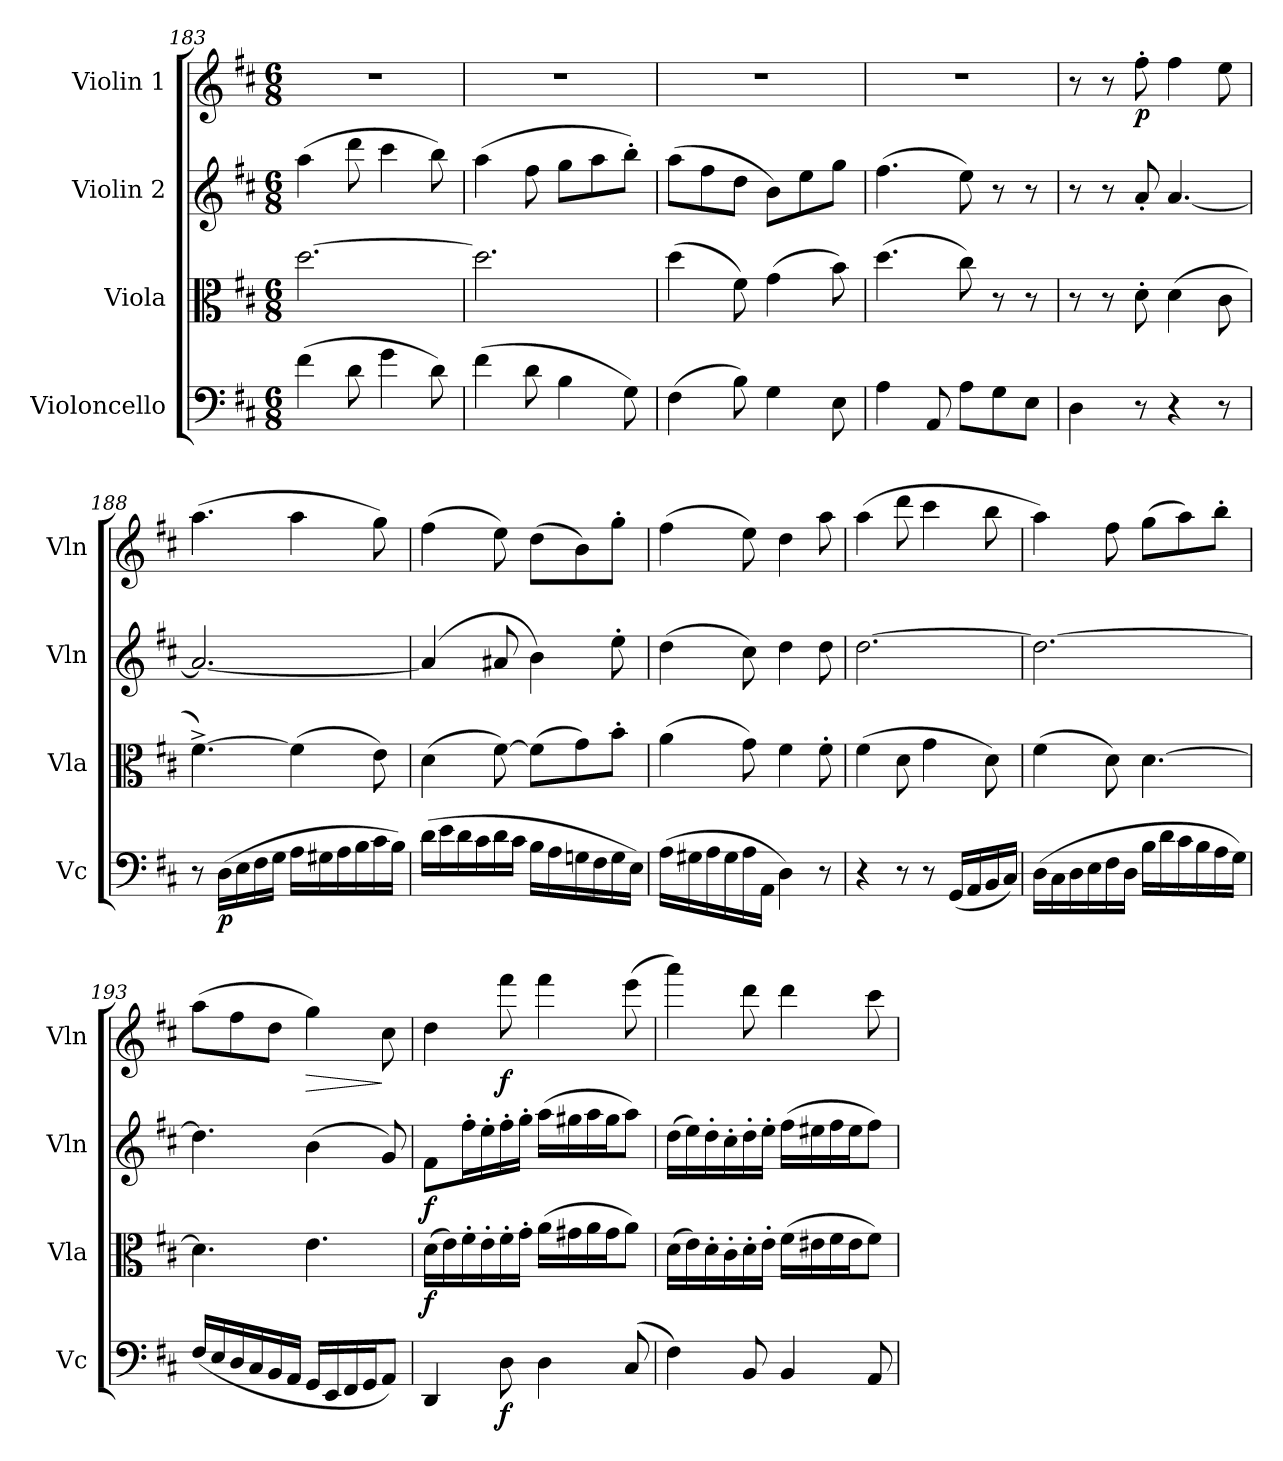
**kern	**dynam	**kern	**dynam	**kern	**dynam	**kern	**dynam
*part4	*part4	*part3	*part3	*part2	*part2	*part1	*part1
*staff4	*staff4	*staff3	*staff3	*staff2	*staff2	*staff1	*staff1
*I"Violoncello	*	*I"Viola	*	*I"Violin 2	*	*I"Violin 1	*
*I'Vc	*	*I'Vla	*	*I'Vln	*	*I'Vln	*
*clefF4	*	*clefC3	*	*clefG2	*	*clefG2	*
*k[f#c#]	*	*k[f#c#]	*	*k[f#c#]	*	*k[f#c#]	*
*M6/8	*	*M6/8	*	*M6/8	*	*M6/8	*
=183	=183	=183	=183	=183	=183	=183	=183
(>4f#\	.	[>2.dd\	.	(>4aa\	.	2.r	.
8d\	.	.	.	8ddd\	.	.	.
4g\	.	.	.	4ccc#\	.	.	.
8d\)	.	.	.	8bb\)	.	.	.
=184	=184	=184	=184	=184	=184	=184	=184
(>4f#\	.	2.dd\]	.	(>4aa\	.	2.r	.
8d\	.	.	.	8ff#\	.	.	.
4B\	.	.	.	8gg\L	.	.	.
.	.	.	.	8aa\	.	.	.
8G\)	.	.	.	8bb'\J)	.	.	.
=185	=185	=185	=185	=185	=185	=185	=185
(>4F#\	.	(4dd\	.	(>8aa\L	.	2.r	.
.	.	.	.	8ff#\	.	.	.
8B\)	.	8f#\)	.	8dd\J	.	.	.
4G\	.	(4g\	.	8b\L)	.	.	.
.	.	.	.	8ee\	.	.	.
8E\	.	8b\)	.	8gg\J	.	.	.
!!LO:PB:g=z
=186	=186	=186	=186	=186	=186	=186	=186
4A\	.	(4.dd\	.	(>4.ff#\	.	2.r	.
8AA/	.	.	.	.	.	.	.
8A\L	.	8cc#\)	.	8ee\)	.	.	.
8G\	.	8r	.	8r	.	.	.
8E\J	.	8r	.	8r	.	.	.
=187	=187	=187	=187	=187	=187	=187	=187
4D\	.	8r	.	8r	.	8r	.
.	.	8r	.	8r	.	8r	.
!	!	!	!	!	!	!	!LO:DY:b
8r	.	8d'\	.	8a'/	.	8ff#'\	p
4r	.	(4d\	.	[4.a/	.	4ff#\	.
8r	.	8c#\	.	.	.	8ee\	.
=188	=188	=188	=188	=188	=188	=188	=188
8r	.	[>4.f#^\)	.	2.a/_	.	(4.aa\	.
!	!LO:DY:b	!	!	!	!	!	!
(>16D\LL	p	.	.	.	.	.	.
16E\	.	.	.	.	.	.	.
16F#\	.	.	.	.	.	.	.
16G\JJ	.	.	.	.	.	.	.
16A\LL	.	(4f#\]	.	.	.	4aa\	.
16G#X\	.	.	.	.	.	.	.
16A\	.	.	.	.	.	.	.
16B\	.	.	.	.	.	.	.
16c#\	.	8e\)	.	.	.	8gg\)	.
16B\JJ)	.	.	.	.	.	.	.
=189	=189	=189	=189	=189	=189	=189	=189
(>16d\LL	.	(4d\	.	(4a/]	.	(4ff#\	.
16e\	.	.	.	.	.	.	.
16d\	.	.	.	.	.	.	.
16c#\	.	.	.	.	.	.	.
16d\	.	[>8f#\)	.	8a#X/	.	8ee\)	.
16c#\JJ	.	.	.	.	.	.	.
16B\LL	.	(8f#\L]	.	4b\)	.	(8dd\L	.
16A\	.	.	.	.	.	.	.
16Gn\	.	8g\)	.	.	.	8b\)	.
16F#\	.	.	.	.	.	.	.
16G\	.	8b'\J	.	8ee'\	.	8gg'\J	.
16E\JJ)	.	.	.	.	.	.	.
!!LO:LB:g=z
=190	=190	=190	=190	=190	=190	=190	=190
(>16A\LL	.	(4a\	.	(>4dd\	.	(4ff#\	.
16G#X\	.	.	.	.	.	.	.
16A\	.	.	.	.	.	.	.
16G#\	.	.	.	.	.	.	.
16A\	.	8g\)	.	8cc#\)	.	8ee\)	.
16AA\JJ	.	.	.	.	.	.	.
4D\)	.	4f#\	.	4dd\	.	4dd\	.
8r	.	8f#'\	.	8dd\	.	8aa\	.
!!LO:LB:g=z
=191	=191	=191	=191	=191	=191	=191	=191
4r	.	(4f#\	.	[>2.dd\	.	(4aa\	.
8r	.	8d\	.	.	.	8ddd\	.
8r	.	4g\	.	.	.	4ccc#\	.
(<16GG/LL	.	.	.	.	.	.	.
16AA/	.	.	.	.	.	.	.
16BB/	.	8d\)	.	.	.	8bb\	.
16C#/JJ)	.	.	.	.	.	.	.
=192	=192	=192	=192	=192	=192	=192	=192
(>16D\LL	.	(4f#\	.	2.dd\_	.	4aa\)	.
16C#\	.	.	.	.	.	.	.
16D\	.	.	.	.	.	.	.
16E\	.	.	.	.	.	.	.
16F#\	.	8d\)	.	.	.	8ff#\	.
16D\JJ	.	.	.	.	.	.	.
16B\LL	.	[>4.d\	.	.	.	(8gg\L	.
16d\	.	.	.	.	.	.	.
16c#\	.	.	.	.	.	8aa\)	.
16B\	.	.	.	.	.	.	.
16A\	.	.	.	.	.	8bb'\J	.
16G\JJ)	.	.	.	.	.	.	.
=193	=193	=193	=193	=193	=193	=193	=193
(<16F#/LL	.	4.d\]	.	4.dd\]	.	(8aa\L	.
16E/	.	.	.	.	.	.	.
16D/	.	.	.	.	.	8ff#\	.
16C#/	.	.	.	.	.	.	.
16BB/	.	.	.	.	.	8dd\J	.
16AA/JJ	.	.	.	.	.	.	.
!	!	!	!	!	!	!	!LO:HP:b
16GG/LL	.	4.e\	.	(>4b\	.	4gg\)	>
16EE/	.	.	.	.	.	.	.
16FF#/	.	.	.	.	.	.	.
16GG/J	.	.	.	.	.	.	.
8AA/J)	.	.	.	8g/)	.	8cc#\	]
!!LO:LB:g=z
=194	=194	=194	=194	=194	=194	=194	=194
!	!	!	!LO:DY:b	!	!LO:DY:b	!	!
4DD/	.	(16d\LL	f	8f#\L	f	4dd\	.
.	.	16e\)	.	.	.	.	.
.	.	16f#'\	.	16ff#'\L	.	.	.
.	.	16e'\	.	16ee'\	.	.	.
!	!LO:DY:b	!	!	!	!	!	!LO:DY:b
8D\	f	16f#'\	.	16ff#'\	.	8fff#\	f
.	.	16g'\JJ	.	16gg'\JJ	.	.	.
4D\	.	(16a\LL	.	(>16aa\LL	.	4fff#\	.
.	.	16g#X\	.	16gg#X\	.	.	.
.	.	16a\	.	16aa\	.	.	.
.	.	16g#\J	.	16gg#\J	.	.	.
(>8C#/	.	8a\J)	.	8aa\J)	.	(8eee\	.
!!LO:LB:g=z
=195	=195	=195	=195	=195	=195	=195	=195
4F#\)	.	(16d\LL	.	(>16dd\LL	.	4aaa\)	.
.	.	16e\)	.	16ee\)	.	.	.
.	.	16d'\	.	16dd'\	.	.	.
.	.	16c#'\	.	16cc#'\	.	.	.
8BB/	.	16d'\	.	16dd'\	.	8ddd\	.
.	.	16e'\JJ	.	16ee'\JJ	.	.	.
4BB/	.	(16f#\LL	.	(>16ff#\LL	.	4ddd\	.
.	.	16e#X\	.	16ee#X\	.	.	.
.	.	16f#\	.	16ff#\	.	.	.
.	.	16e#\J	.	16ee#\J	.	.	.
8AA/	.	8f#\J)	.	8ff#\J)	.	8ccc#\	.
=	=	=	=	=	=	=	=
*-	*-	*-	*-	*-	*-	*-	*-
